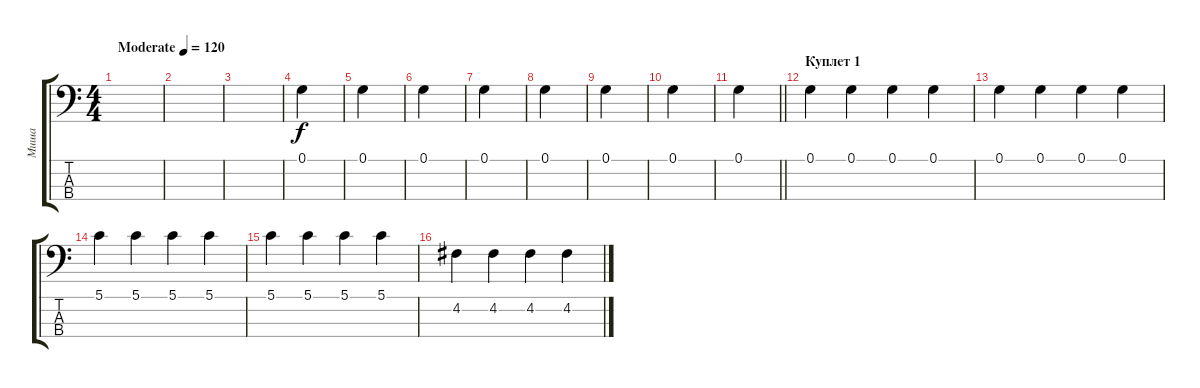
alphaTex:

\track ("Миша" "Миша") {instrument electricbassfinger}
\staff {score tabs}
\tuning (G2 D2 A1 E1) {hide}
\ts (4 4)
\tempo (120 "Moderate")
\clef f4
\ks c
|
|
|
0.1.4 |
0.1.4 |
0.1.4 |
0.1.4 |
0.1.4 |
0.1.4 |
0.1.4 |
\barLineRight lightlight
0.1.4 |
\section ("" "Куплет 1")
0.1.4 0.1.4 0.1.4 0.1.4 |
0.1.4 0.1.4 0.1.4 0.1.4 |
5.1.4 5.1.4 5.1.4 5.1.4 |
5.1.4 5.1.4 5.1.4 5.1.4 |
4.2.4 4.2.4 4.2.4 4.2.4
